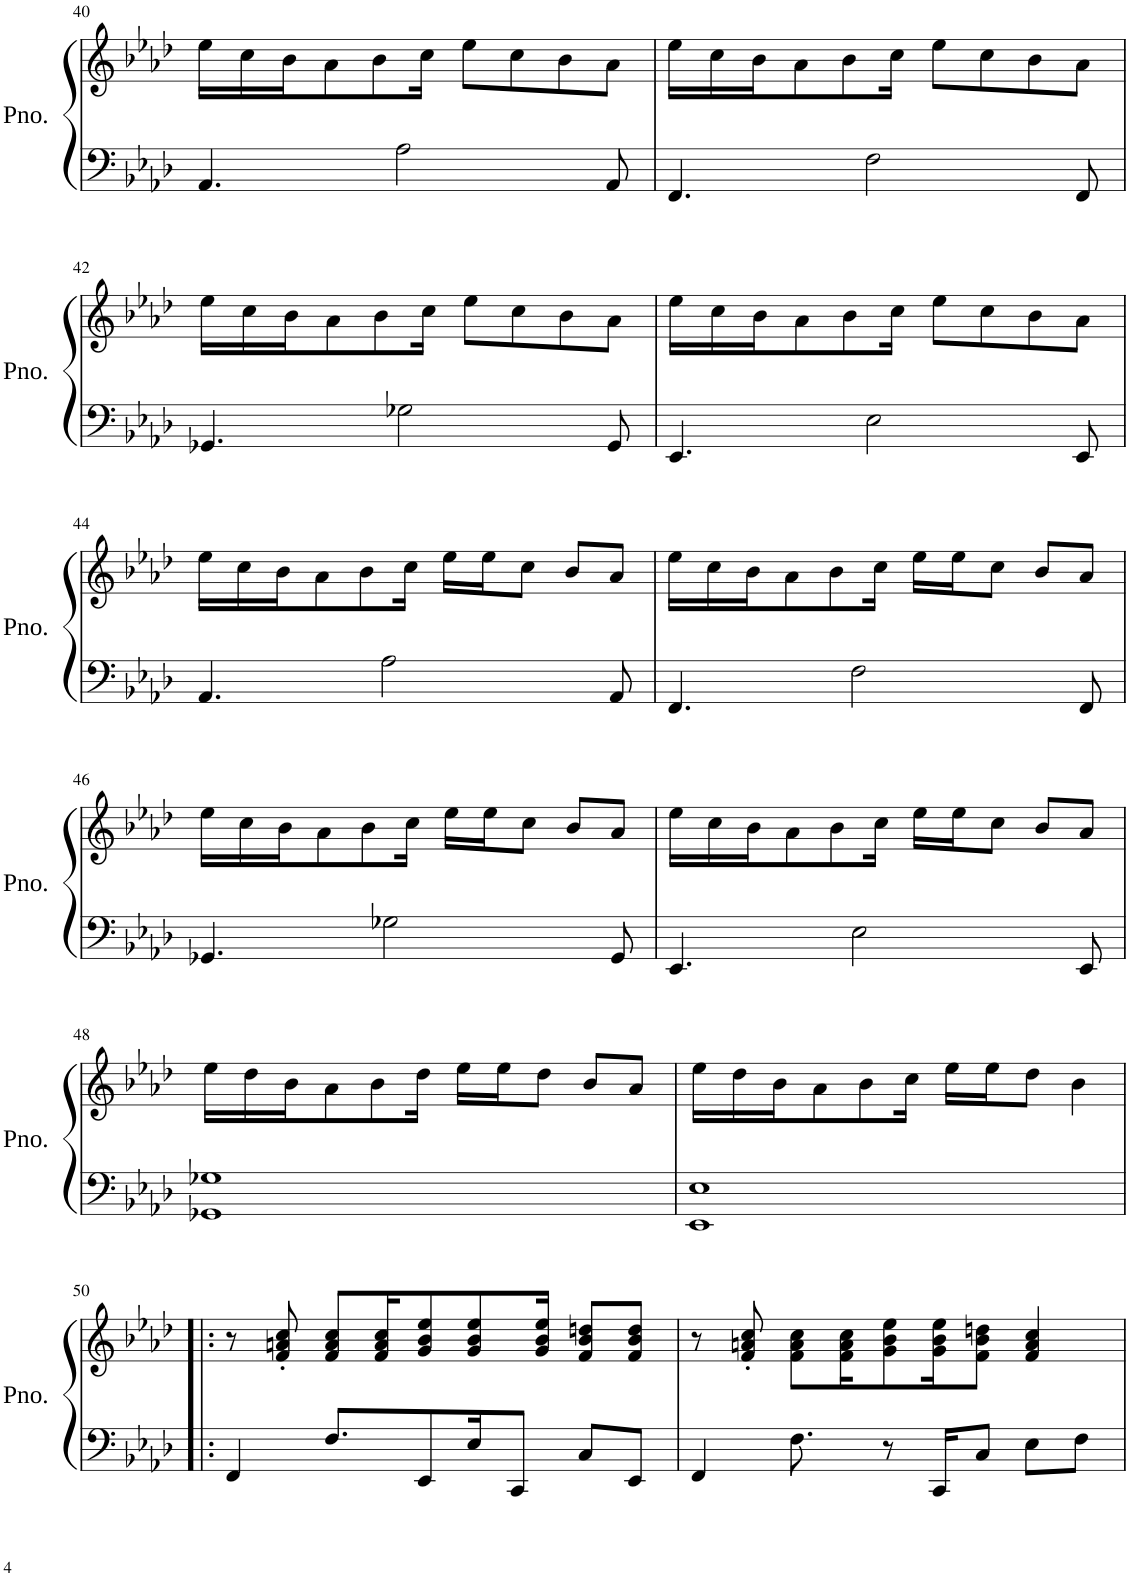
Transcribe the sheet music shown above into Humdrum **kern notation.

**kern	**kern
*part1	*part1
*staff2	*staff1
*I"Piano	*
*I'Pno.	*
!!LO:PB:g=z
*clefF4	*clefG2
*k[b-e-a-d-]	*k[b-e-a-d-]
*M4/4	*M4/4
=40	=40
4.AA-/	16ee-\LL
.	16cc\
.	16b-\J
.	8a-\
.	8b-\
2A-\	.
.	16cc\Jk
.	8ee-\L
.	8cc\
.	8b-\
8AA-/	8a-\J
=41	=41
4.FF/	16ee-\LL
.	16cc\
.	16b-\J
.	8a-\
.	8b-\
2F\	.
.	16cc\Jk
.	8ee-\L
.	8cc\
.	8b-\
8FF/	8a-\J
!!LO:LB:g=z
=42	=42
4.GG-X/	16ee-\LL
.	16cc\
.	16b-\J
.	8a-\
.	8b-\
2G-X\	.
.	16cc\Jk
.	8ee-\L
.	8cc\
.	8b-\
8GG-/	8a-\J
=43	=43
4.EE-/	16ee-\LL
.	16cc\
.	16b-\J
.	8a-\
.	8b-\
2E-\	.
.	16cc\Jk
.	8ee-\L
.	8cc\
.	8b-\
8EE-/	8a-\J
!!LO:LB:g=z
=44	=44
4.AA-/	16ee-\LL
.	16cc\
.	16b-\J
.	8a-\
.	8b-\
2A-\	.
.	16cc\Jk
.	16ee-\LL
.	16ee-\J
.	8cc\J
.	8b-/L
8AA-/	8a-/J
=45	=45
4.FF/	16ee-\LL
.	16cc\
.	16b-\J
.	8a-\
.	8b-\
2F\	.
.	16cc\Jk
.	16ee-\LL
.	16ee-\J
.	8cc\J
.	8b-/L
8FF/	8a-/J
!!LO:LB:g=z
=46	=46
4.GG-X/	16ee-\LL
.	16cc\
.	16b-\J
.	8a-\
.	8b-\
2G-X\	.
.	16cc\Jk
.	16ee-\LL
.	16ee-\J
.	8cc\J
.	8b-/L
8GG-/	8a-/J
=47	=47
4.EE-/	16ee-\LL
.	16cc\
.	16b-\J
.	8a-\
.	8b-\
2E-\	.
.	16cc\Jk
.	16ee-\LL
.	16ee-\J
.	8cc\J
.	8b-/L
8EE-/	8a-/J
!!LO:LB:g=z
=48	=48
1GG-X 1G-X	16ee-\LL
.	16dd-\
.	16b-\J
.	8a-\
.	8b-\
.	16dd-\Jk
.	16ee-\LL
.	16ee-\J
.	8dd-\J
.	8b-/L
.	8a-/J
=49	=49
1EE- 1E-	16ee-\LL
.	16dd-\
.	16b-\J
.	8a-\
.	8b-\
.	16cc\Jk
.	16ee-\LL
.	16ee-\J
.	8dd-\J
.	4b-\
!!LO:LB:g=z
=50!|:	=50!|:
4FF/	8r
.	8f/' 8an/' 8cc/'
8.F/L	8f/ 8a/ 8cc/L
.	16f/ 16a/ 16cc/K
8EE-/	8g/ 8b-/ 8ee-/
16E-/K	8g/ 8b-/ 8ee-/
8CC/J	.
.	16g/ 16b-/ 16ee-/Jk
8C/L	8f/ 8b-/ 8ddn/L
8EE-/J	8f/ 8b-/ 8dd/J
=51	=51
4FF/	8r
.	8f/' 8an/' 8cc/'
8.F\	8f\ 8a\ 8cc\L
.	16f\ 16a\ 16cc\K
8r	8g\ 8b-\ 8ee-\
16CC/KL	16g\ 16b-\ 16ee-\K
8C/J	8f\ 8b-\ 8ddn\J
8E-\L	4f/ 4a/ 4cc/
8F\J	.
=	=
*-	*-
